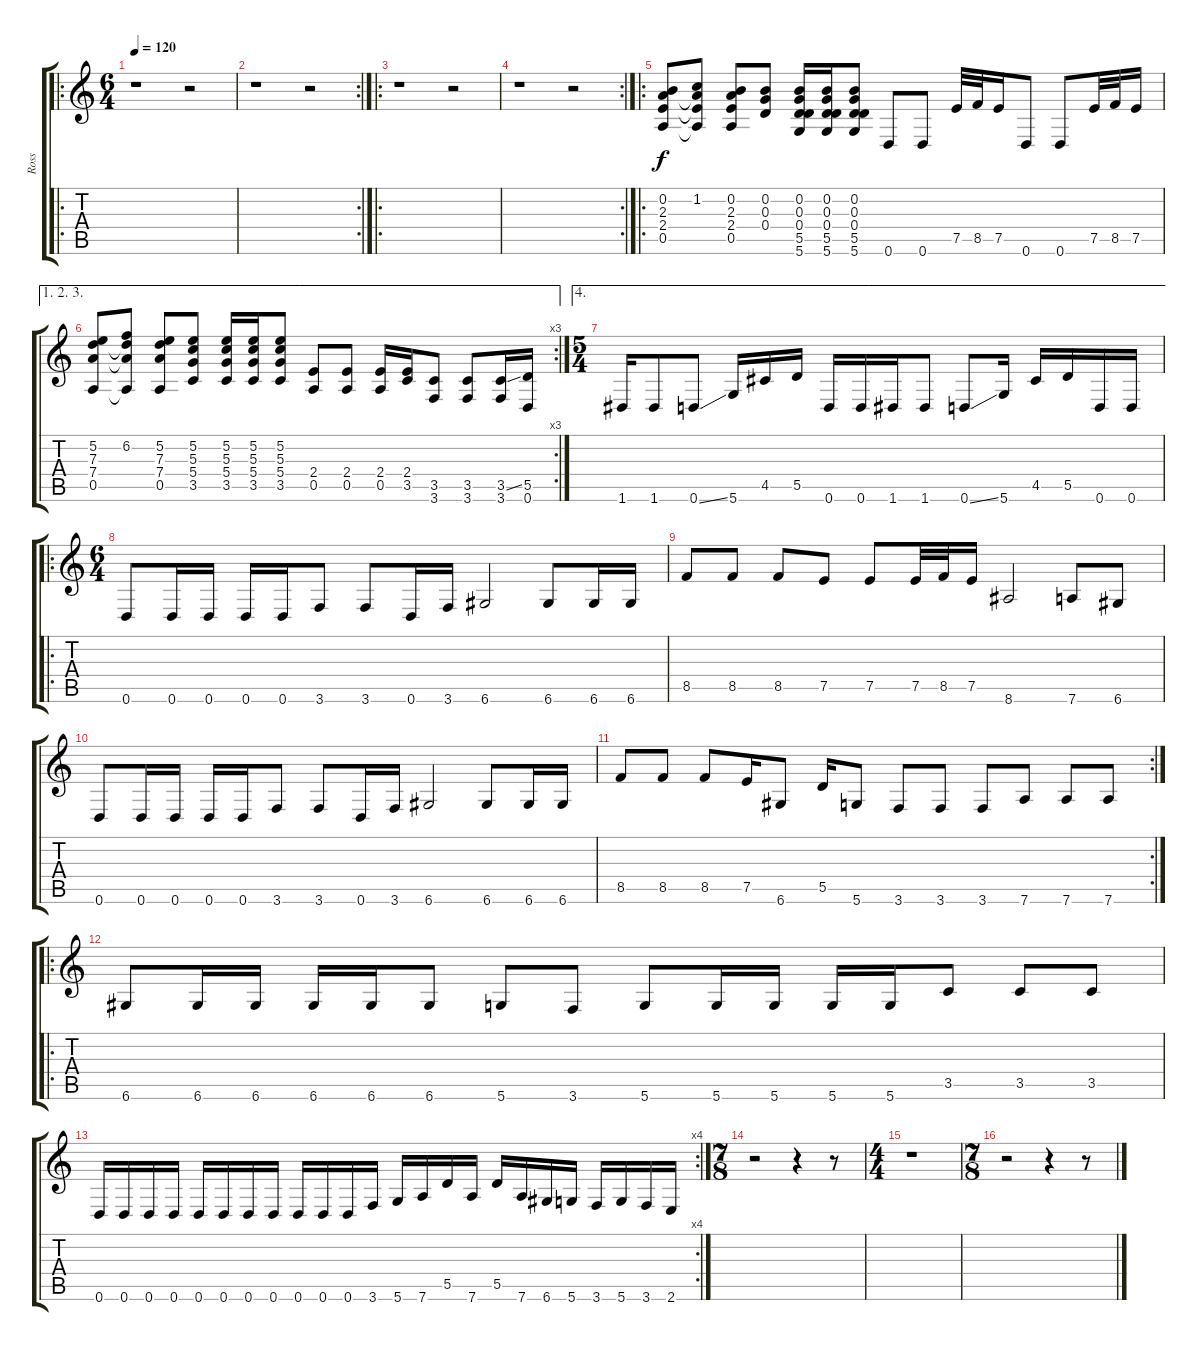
\track ("Ross" "Ross") {instrument distortionguitar}
\staff {score tabs}
\tuning (E4 B3 G3 D3 A2 D2) {hide}
\ro
\ts (6 4)
\tempo 120
\clef g2
\ks c
r.1{dy f} r.2 |
\rc 2
r.1 r.2 |
\ro
r.1 r.2 |
\rc 2
r.1 r.2 |
\ro
(0.2 2.3 2.4 0.5).8 (1.2 2.3{t} 2.4{t} 0.5{t}).8 (0.2 2.3 2.4 0.5).8 (0.2 0.3 0.4).8 (0.2 0.3 0.4 5.5 5.6).16 (0.2 0.3 0.4 5.5 5.6).16 (0.2 0.3 0.4 5.5 5.6).8 0.6.8 0.6.8 7.5.32 8.5.32 7.5.16 0.6.8 0.6.8 7.5.32 8.5.32 7.5.16 |
\ae (1 2 3)
\rc 3
(5.2 7.3 7.4 0.5).8 (6.2 7.3{t} 7.4{t} 0.5{t}).8 (5.2 7.3 7.4 0.5).8 (5.2 5.3 5.4 3.5).8 (5.2 5.3 5.4 3.5).16 (5.2 5.3 5.4 3.5).16 (5.2 5.3 5.4 3.5).8 (2.4 0.5).8 (2.4 0.5).8 (2.4 0.5).16 (2.4 3.5).16 (3.5 3.6).8 (3.5 3.6).8 (3.5{ss} 3.6).16 (5.5 0.6).16 |
\ae 4
\ts (5 4)
1.6.16 1.6.8 0.6{ss}.8 5.6.16 4.5.16 5.5.16 0.6.16 0.6.16 1.6.16 1.6.8 0.6{ss}.8 5.6.16 4.5.16 5.5.16 0.6.16 0.6.16 |
\ro
\ts (6 4)
0.6.8 0.6.16 0.6.16 0.6.16 0.6.16 3.6.8 3.6.8 0.6.16 3.6.16 6.6.2 6.6.8 6.6.16 6.6.16 |
8.5.8 8.5.8 8.5.8 7.5.8 7.5.8 7.5.32 8.5.32 7.5.16 8.6.2 7.6.8 6.6.8 |
0.6.8 0.6.16 0.6.16 0.6.16 0.6.16 3.6.8 3.6.8 0.6.16 3.6.16 6.6.2 6.6.8 6.6.16 6.6.16 |
\rc 2
8.5.8 8.5.8 8.5.8 7.5.16 6.6.8 5.5.16 5.6.8 3.6.8 3.6.8 3.6.8 7.6.8 7.6.8 7.6.8 |
\ro
6.6.8 6.6.16 6.6.16 6.6.16 6.6.16 6.6.8 5.6.8 3.6.8 5.6.8 5.6.16 5.6.16 5.6.16 5.6.16 3.5.8 3.5.8 3.5.8 |
\rc 4
0.6.16 0.6.16 0.6.16 0.6.16 0.6.16 0.6.16 0.6.16 0.6.16 0.6.16 0.6.16 0.6.16 3.6.16 5.6.16 7.6.16 5.5.16 7.6.16 5.5.16 7.6.16 6.6.16 5.6.16 3.6.16 5.6.16 3.6.16 2.6.16 |
\ts (7 8)
r.2 r.4 r.8 |
\ts (4 4)
r.1 |
\ts (7 8)
r.2 r.4 r.8
